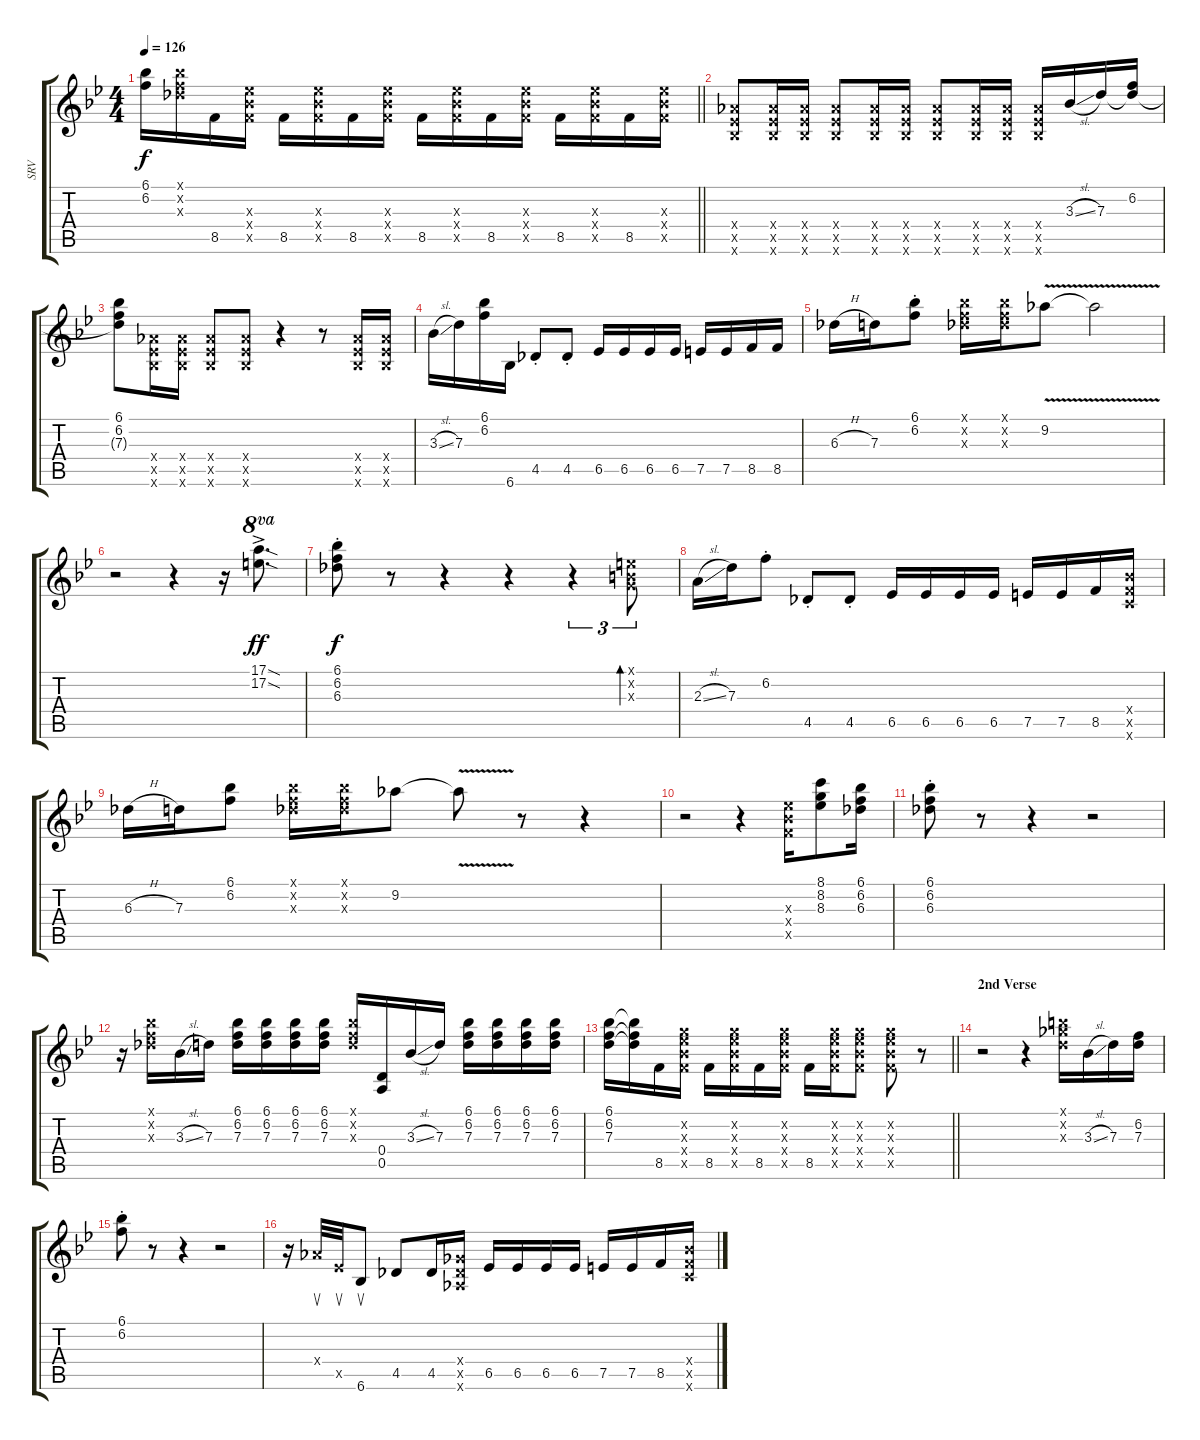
\track ("SRV" "SRV") {instrument overdrivenguitar}
\staff {score tabs}
\tuning (E4 B3 G3 D3 A2 E2) {hide}
\ts (4 4)
\tempo 126
\clef g2
\barLineRight lightlight
\ks bb
(6.1 6.2).16{dy f} (6.1{x} 6.2{x} 6.3{x}).16 8.5.16 (8.3{x} 8.4{x} 8.5{x}).16 8.5.16 (8.3{x} 8.4{x} 8.5{x}).16 8.5.16 (8.3{x} 8.4{x} 8.5{x}).16 8.5.16 (8.3{x} 8.4{x} 8.5{x}).16 8.5.16 (8.3{x} 8.4{x} 8.5{x}).16 8.5.16 (8.3{x} 8.4{x} 8.5{x}).16 8.5.16 (8.3{x} 8.4{x} 8.5{x}).16 |
(6.4{x} 6.5{x} 6.6{x}).8 (6.4{x} 6.5{x} 6.6{x}).16 (6.4{x} 6.5{x} 6.6{x}).16 (6.4{x} 6.5{x} 6.6{x}).8 (6.4{x} 6.5{x} 6.6{x}).16 (6.4{x} 6.5{x} 6.6{x}).16 (6.4{x} 6.5{x} 6.6{x}).8 (6.4{x} 6.5{x} 6.6{x}).16 (6.4{x} 6.5{x} 6.6{x}).16 (6.4{x} 6.5{x} 6.6{x}).16 3.3{sl}.16 7.3.16 (6.2 7.3{t}).16 |
(6.1 6.2 7.3{t}).8 (6.4{x} 6.5{x} 6.6{x}).16 (6.4{x} 6.5{x} 6.6{x}).16 (6.4{x} 6.5{x} 6.6{x}).8 (6.4{x} 6.5{x} 6.6{x}).8 r.4 r.8 (6.4{x} 6.5{x} 6.6{x}).16 (6.4{x} 6.5{x} 6.6{x}).16 |
3.3{sl}.16 7.3.16 (6.1 6.2).16 6.6.16 4.5{st}.8 4.5{st}.8 6.5.16 6.5.16 6.5.16 6.5.16 7.5.16 7.5.16 8.5.16 8.5.16 |
6.3{h}.16 7.3.16 (6.1{st} 6.2{st}).8 (6.1{x} 6.2{x} 6.3{x}).16 (6.1{x} 6.2{x} 6.3{x}).16 9.2{v}.8 9.2{v t}.2 |
r.2 r.4 r.16 (17.1{sod ac} 17.2{sod ac}).8{d ot 8va dy ff} |
(6.1{st} 6.2{st} 6.3{st}).8{dy f} r.8 r.4 r.4 r.4{tu (3 2)} (0.1{x} 0.2{x} 0.3{x}).8{tu (3 2) bd 30} |
2.3{sl}.16 7.3.16 6.2{st}.8 4.5{st}.8 4.5{st}.8 6.5.16 6.5.16 6.5.16 6.5.16 7.5.16 7.5.16 8.5.16 (8.4{x} 8.5{x} 8.6{x}).16 |
6.3{h}.16 7.3.16 (6.1 6.2).8 (6.1{x} 6.2{x} 6.3{x}).16 (6.1{x} 6.2{x} 6.3{x}).16 9.2.8 9.2{v t}.8 r.8 r.4 |
r.2 r.4 (8.3{x} 8.4{x} 8.5{x}).16 (8.1 8.2 8.3).8 (6.1 6.2 6.3).16 |
(6.1{st} 6.2{st} 6.3{st}).8 r.8 r.4 r.2 |
r.16 (6.1{x} 6.2{x} 6.3{x}).16 3.3{sl}.16 7.3.16 (6.1 6.2 7.3).16 (6.1 6.2 7.3).16 (6.1 6.2 7.3).16 (6.1 6.2 7.3).16 (6.1{x} 6.2{x} 7.3{x}).16 (0.4 0.5).16 3.3{sl}.16 7.3.16 (6.1 6.2 7.3).16 (6.1 6.2 7.3).16 (6.1 6.2 7.3).16 (6.1 6.2 7.3).16 |
\barLineRight lightlight
(6.1 6.2 7.3).16 (6.1{t} 6.2{t} 7.3{t}).16 8.5.16 (8.2{x} 8.3{x} 8.4{x} 8.5{x}).16 8.5.16 (8.2{x} 8.3{x} 8.4{x} 8.5{x}).16 8.5.16 (8.2{x} 8.3{x} 8.4{x} 8.5{x}).16 8.5.16 (8.2{x} 8.3{x} 8.4{x} 8.5{x}).16 (8.2{x} 8.3{x} 8.4{x} 8.5{x}).8 (8.2{x} 8.3{x} 8.4{x} 8.5{x}).8 r.8 |
\section ("" "2nd Verse")
r.2 r.4 (7.1{x} 7.2{x} 7.3{x}).16 3.3{sl}.16 7.3.16 (6.2 7.3).16 |
(6.1{st} 6.2{st}).8 r.8 r.4 r.2 |
r.16 6.4{x}.32{su} 6.5{x}.32{su} 6.6.8{su} 4.5.8 4.5.16 (4.4{x} 4.5{x} 4.6{x}).16 6.5.16 6.5.16 6.5.16 6.5.16 7.5.16 7.5.16 8.5.16 (8.4{x} 8.5{x} 8.6{x}).16
